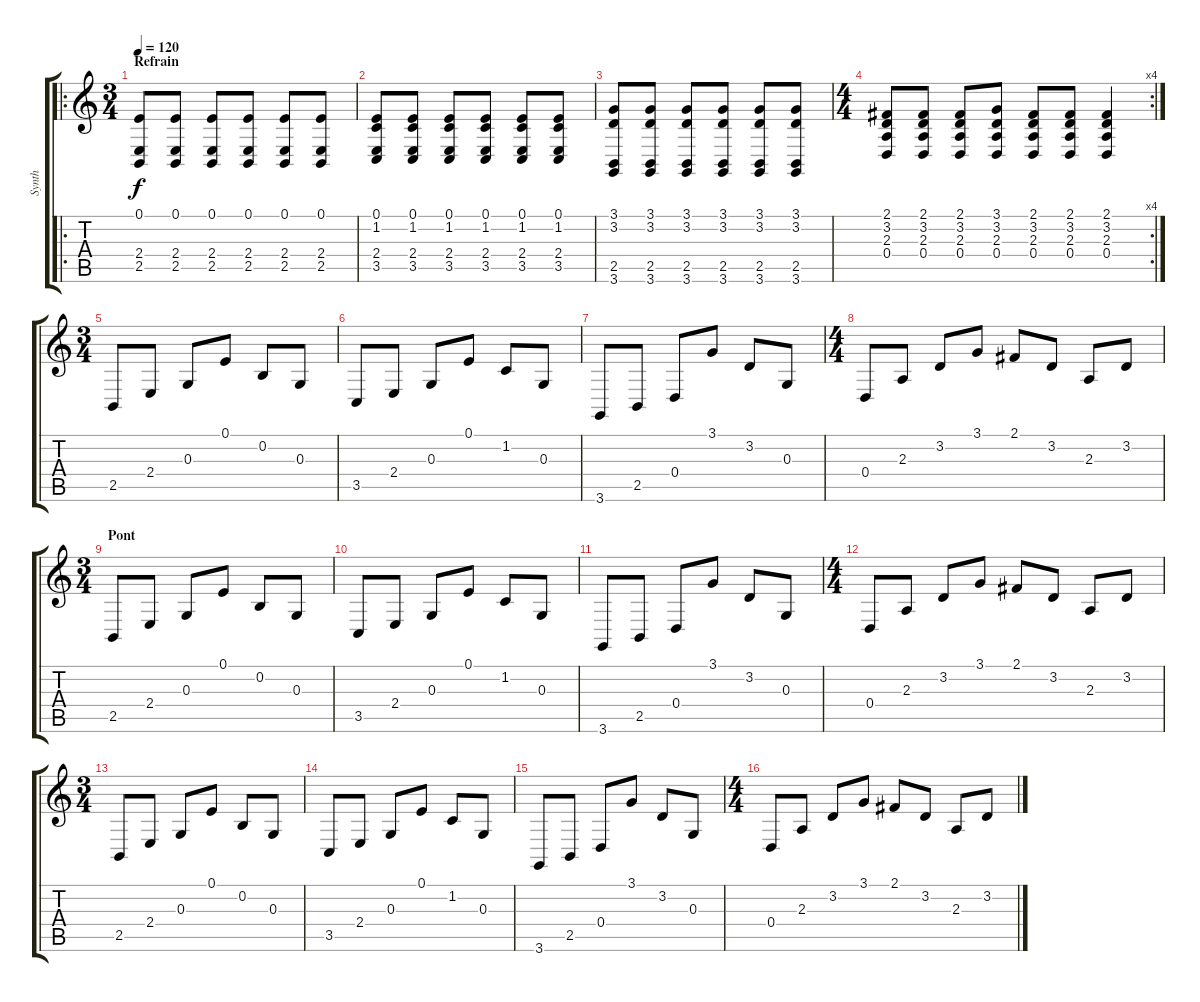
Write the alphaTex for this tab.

\track ("Synth" "Synth") {instrument lead1square}
\staff {score tabs}
\tuning (E4 B3 G3 D3 A2 E2) {hide}
\ro
\ts (3 4)
\section ("" "Refrain")
\tempo 120
\clef g2
\ks c
(0.1 2.4 2.5).8{dy f} (0.1 2.4 2.5).8 (0.1 2.4 2.5).8 (0.1 2.4 2.5).8 (0.1 2.4 2.5).8 (0.1 2.4 2.5).8 |
(0.1 1.2 2.4 3.5).8 (0.1 1.2 2.4 3.5).8 (0.1 1.2 2.4 3.5).8 (0.1 1.2 2.4 3.5).8 (0.1 1.2 2.4 3.5).8 (0.1 1.2 2.4 3.5).8 |
(3.1 3.2 2.5 3.6).8 (3.1 3.2 2.5 3.6).8 (3.1 3.2 2.5 3.6).8 (3.1 3.2 2.5 3.6).8 (3.1 3.2 2.5 3.6).8 (3.1 3.2 2.5 3.6).8 |
\rc 4
\ts (4 4)
(2.1 3.2 2.3 0.4).8 (2.1 3.2 2.3 0.4).8 (2.1 3.2 2.3 0.4).8 (3.1 3.2 2.3 0.4).8 (2.1 3.2 2.3 0.4).8 (2.1 3.2 2.3 0.4).8 (2.1 3.2 2.3 0.4).4 |
\ts (3 4)
2.5.8 2.4.8 0.3.8 0.1.8 0.2.8 0.3.8 |
3.5.8 2.4.8 0.3.8 0.1.8 1.2.8 0.3.8 |
3.6.8 2.5.8 0.4.8 3.1.8 3.2.8 0.3.8 |
\ts (4 4)
0.4.8 2.3.8 3.2.8 3.1.8 2.1.8 3.2.8 2.3.8 3.2.8 |
\ts (3 4)
\section ("" "Pont")
2.5.8 2.4.8 0.3.8 0.1.8 0.2.8 0.3.8 |
3.5.8 2.4.8 0.3.8 0.1.8 1.2.8 0.3.8 |
3.6.8 2.5.8 0.4.8 3.1.8 3.2.8 0.3.8 |
\ts (4 4)
0.4.8 2.3.8 3.2.8 3.1.8 2.1.8 3.2.8 2.3.8 3.2.8 |
\ts (3 4)
2.5.8 2.4.8 0.3.8 0.1.8 0.2.8 0.3.8 |
3.5.8 2.4.8 0.3.8 0.1.8 1.2.8 0.3.8 |
3.6.8 2.5.8 0.4.8 3.1.8 3.2.8 0.3.8 |
\ts (4 4)
0.4.8 2.3.8 3.2.8 3.1.8 2.1.8 3.2.8 2.3.8 3.2.8
